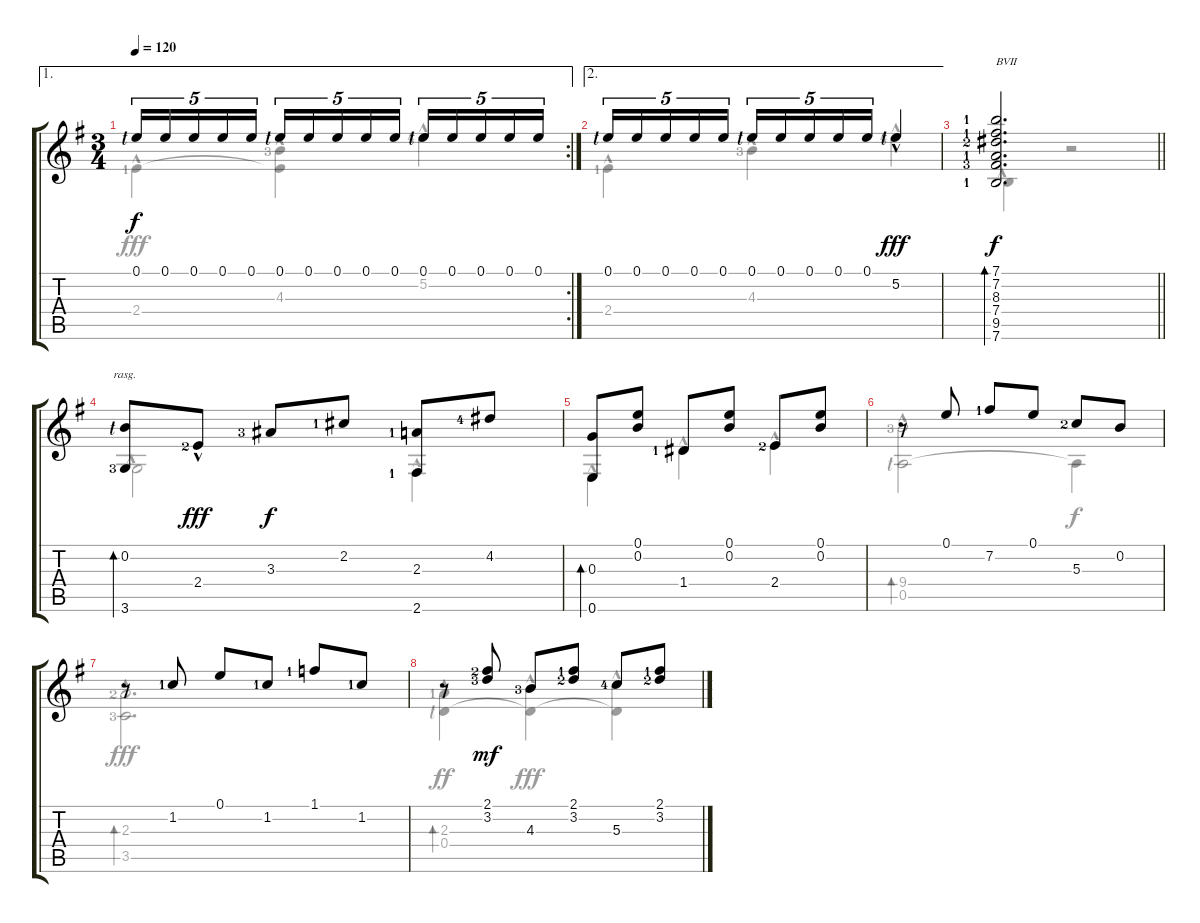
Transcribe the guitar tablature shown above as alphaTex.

\track "" {instrument acousticguitarnylon}
\staff {score tabs}
\tuning (E4 B3 G3 D3 A2 E2) {hide}
\voice
\ae 1
\rc 2
\ts (3 4)
\tempo 120
\clef g2
\ks eminor
0.1{lf 1}.16{tu (5 4) dy f} 0.1.16{tu (5 4)} 0.1.16{tu (5 4)} 0.1.16{tu (5 4)} 0.1.16{tu (5 4)} 0.1{lf 1}.16{tu (5 4)} 0.1.16{tu (5 4)} 0.1.16{tu (5 4)} 0.1.16{tu (5 4)} 0.1.16{tu (5 4)} 0.1{lf 1}.16{tu (5 4)} 0.1.16{tu (5 4)} 0.1.16{tu (5 4)} 0.1.16{tu (5 4)} 0.1.16{tu (5 4)} |
\ae 2
0.1{lf 1}.16{tu (5 4)} 0.1.16{tu (5 4)} 0.1.16{tu (5 4)} 0.1.16{tu (5 4)} 0.1.16{tu (5 4)} 0.1{lf 1}.16{tu (5 4)} 0.1.16{tu (5 4)} 0.1.16{tu (5 4)} 0.1.16{tu (5 4)} 0.1.16{tu (5 4)} 5.2{hac lf 1}.4{dy fff} |
\barLineRight lightlight
(7.1{lf 2} 7.2{lf 2} 8.3{lf 3} 7.4{lf 2} 9.5{lf 4} 7.6{lf 2}).2{d bd 480 txt "BVII" dy f} |
\section ("" "")
(0.2{lf 1} 3.6{lf 4}).8{bd 480 rasg ii} 2.4{hac lf 3}.8{dy fff} 3.3{lf 4}.8{dy f} 2.2{lf 2}.8 (2.3{lf 2} 2.6{lf 2}).8{txt ""} 4.2{lf 5}.8 |
(0.3 0.6).8{bd 480} (0.1 0.2).8 1.4{lf 2}.8 (0.1 0.2).8 2.4{lf 3}.8 (0.1 0.2).8 |
r.8 0.1.8 7.2{lf 2}.8 0.1.8 5.3{lf 3}.8 0.2.8 |
r.8 1.2{lf 2}.8 0.1.8 1.2{lf 2}.8 1.1{lf 2}.8{txt ""} 1.2{lf 2}.8 |
r.8 (2.1{lf 3} 3.2{lf 4}).8{dy mf} 4.3{lf 4}.8 (2.1{lf 2} 3.2{lf 3}).8 5.3{lf 5}.8 (2.1{lf 2} 3.2{lf 3}).8
\voice
\clef g2
\ottava regular
\simile none
\ks eminor
2.4{hac lf 2}.4{dy fff} (4.3{hac lf 4} 2.4{t}).4 5.2{hac lf 5}.4 |
2.4{hac lf 2}.4 4.3{hac lf 4}.4 5.2{hac lf 5}.4 |
\barLineRight lightlight
7.6{hac}.4 r.2 |
3.6{hac}.2 2.6{hac}.4 |
0.6{hac}.4 1.4{hac}.4 2.4{hac}.4 |
(9.4{hac lf 4} 0.5{hac lf 1}).2{bd 480} 0.5{t}.4{dy f} |
(2.3{hac lf 3} 3.5{hac lf 4}).2{d bd 60 dy fff} |
(2.3{hac lf 2} 0.4{hac lf 1}).4{bd 60 dy ff} (4.3{hac} 0.4{t}).4{dy fff} (5.3{hac} 0.4{t}).4
